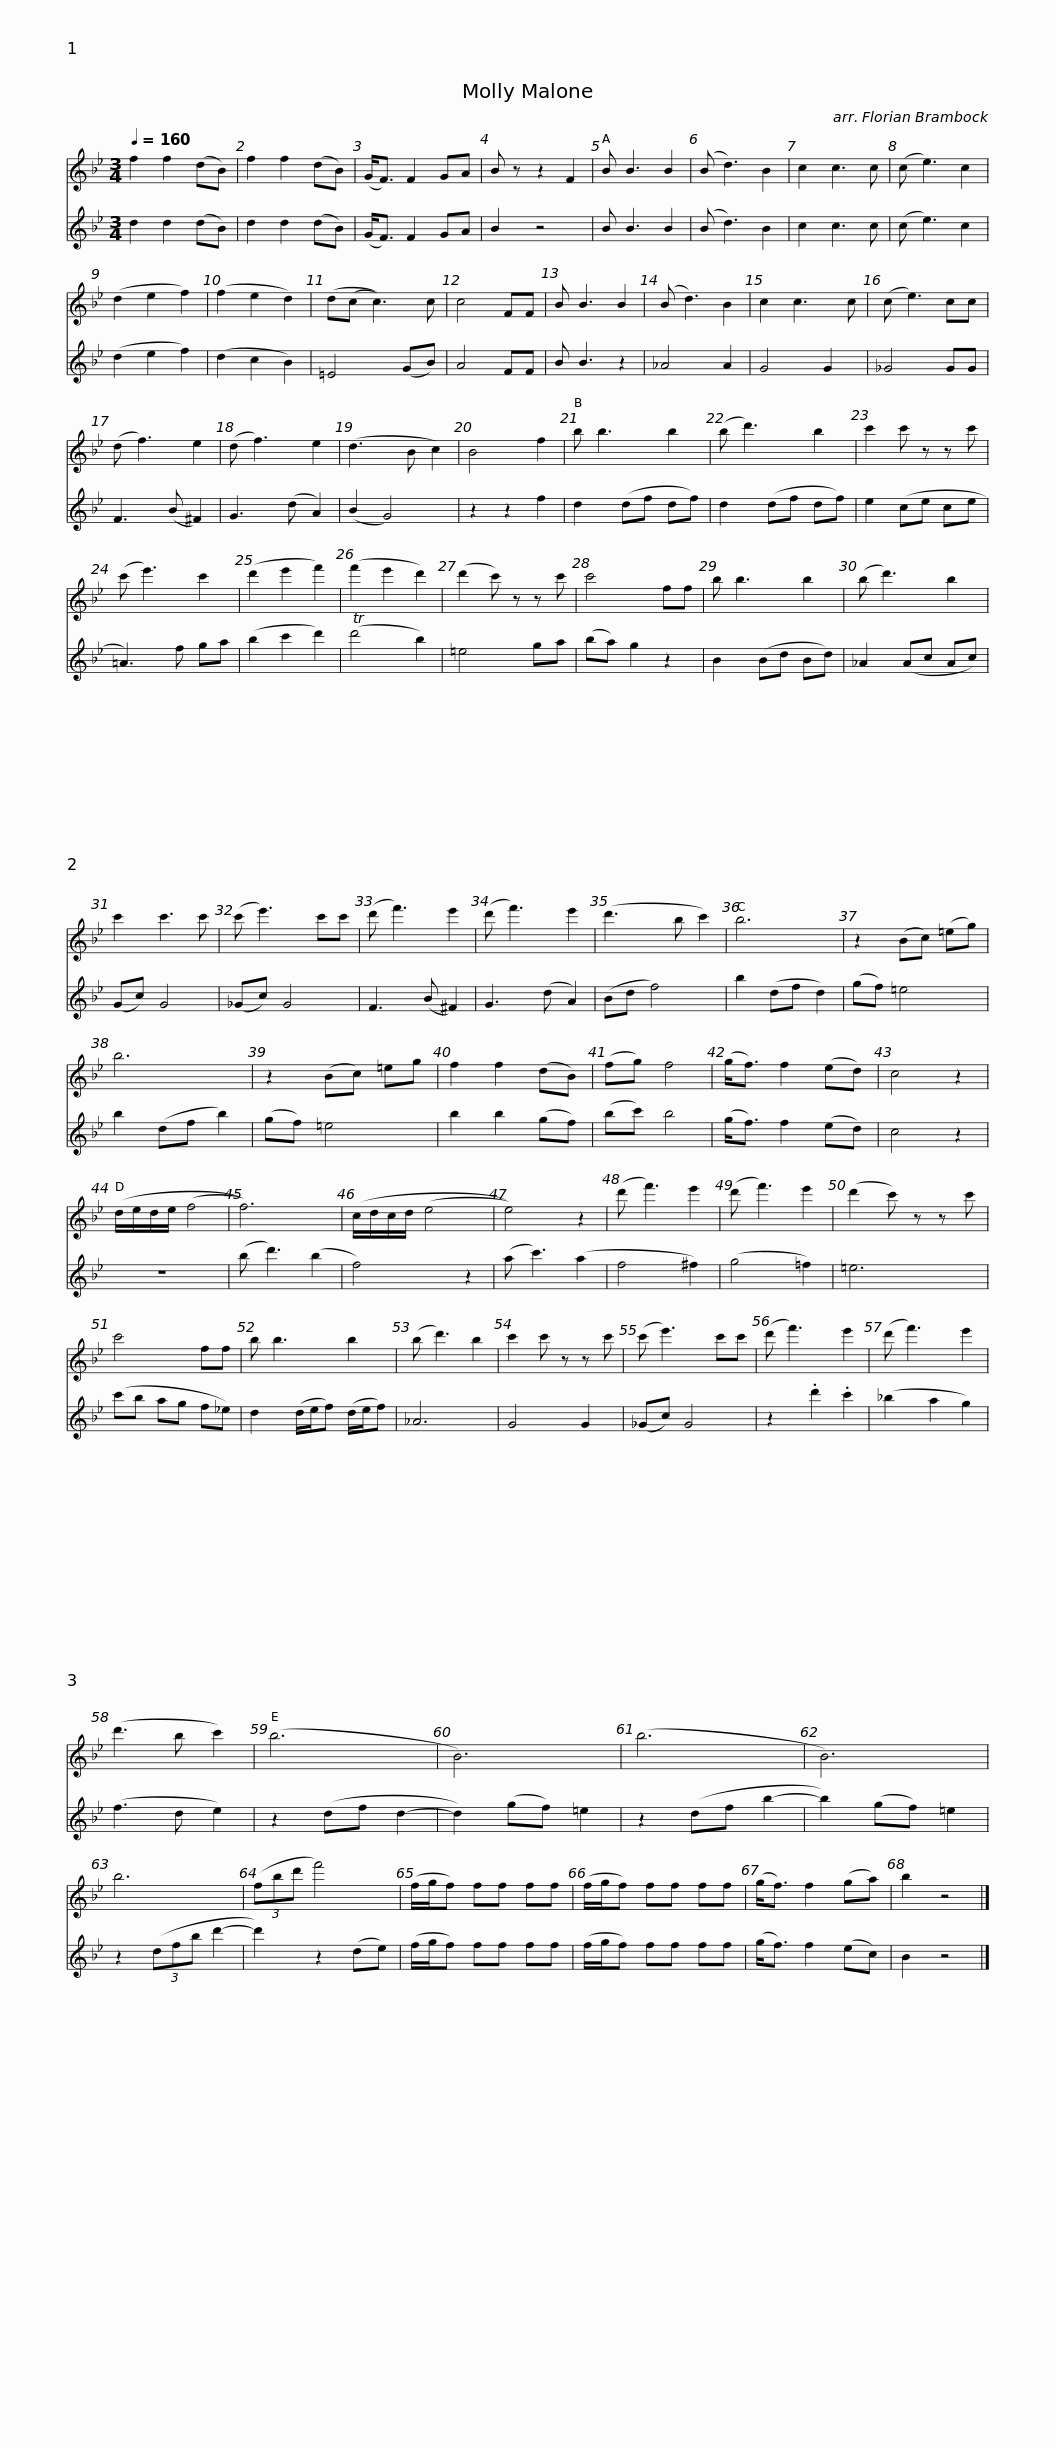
X:1
%%score 1 2
L:1/8
Q:1/4=160
M:3/4
I:linebreak $
K:Bb
V:1 treble
V:2 treble
V:1
 f2 f2 (dB) | f2 f2 (dB) | (G<F) F2 GA | B z z2 F2 | B B3 B2 | %5
 (B d3) B2 | c2 c3 c | (c e3) c2 | (d2 e2 f2) | (f2 e2 d2) |$ %10
 (d(c c3)) c | c4 FF | B B3 B2 | (B d3) B2 | c2 c3 c | %15
 (c e3) cc | (d f3) e2 | (d f3) e2 | (d3 B c2) | B4 f2 |$ %20
 b b3 b2 | (b d'3) b2 | c'2 c' z z c' | (c' e'3) c'2 | (d'2 e'2 f'2) | %25
 (f'2 e'2 d'2) | (d'2 c') z z c' | c'4 ff |$ b b3 b2 | (b d'3) b2 | %30
 c'2 c'3 c' | (c' e'3) c'c' | (d' f'3) e'2 | (d' f'3) e'2 | (d'3 b c'2) | %35
 b6 |$ z2 (Bc) (=eg) | b6 | z2 (Bc) =eg | f2 f2 (dB) | %40
 (fg) f4 | (g<f) f2 (ed) | c4 z2 | (d/e/d/e/ (f4 |$ f6)) | %45
 (c/d/c/d/ (e4 | e4)) z2 | (d' f'3) e'2 | (d' f'3) e'2 | (d'2 c') z z c' | %50
 c'4 ff | b b3 b2 |$ (b d'3) b2 | c'2 c' z z c' | (c' e'3) c'c' | %55
 (d' f'3) e'2 | (d' f'3) e'2 | (d'3 b c'2) | (b6 | B6) | %60
 (b6 |$ B6) | b6 | (3(fbd' f'4) | (f/g/f) ff ff | %65
 (f/g/f) ff ff | (g<f) f2 (ga) | b2 z4 |] %68
V:2
 d2 d2 (dB) | d2 d2 (dB) | (G<F) F2 GA | B2 z4 | B B3 B2 | %5
 (B d3) B2 | c2 c3 c | (c e3) c2 | (d2 e2 f2) | (d2 c2 B2) |$ %10
 =E4 (GB) | A4 FF | B B3 z2 | _A4 A2 | G4 G2 | %15
 _G4 GG | F3 (B ^F2) | G3 (d A2) | (B2 G4) | z2 z2 f2 |$ %20
 d2 (df df) | d2 (df df) | e2 (ce ce | =A3) f ga | (b2 c'2 d'2) | %25
 (Td'4 b2) | =e4 ga | (ba) g2 z2 |$ B2 (Bd Bd) | _A2 (Ac Ac) | %30
 (Gc) G4 | (_Gc) G4 | F3 (B ^F2) | G3 (d A2) | (Bd f4) | %35
 b2 (df d2) |$ (gf) =e4 | b2 (df b2) | (gf) =e4 | b2 b2 (gf) | %40
 (bc') b4 | (g<f) f2 (ed) | c4 z2 | z6 |$ (b d'3) (b2 | %45
 f4) z2 | (a c'3) (a2 | f4 ^f2) | (g4 =f2) | =e6 | %50
 (c'b ag f_e) | d2 (d/e/f) (d/e/f) |$ _A6 | G4 G2 | (_Gc) G4 | %55
 z2 .d'2 .c'2 | (_b2 a2 g2) | (f3 d e2) | z2 (df d2- | d2) (gf) =e2 | %60
 z2 (df b2- |$ b2) (gf) =e2 | z2 (3(dfb d'2- | d'2) z2 (de) | (f/g/f) ff ff | %65
 (f/g/f) ff ff | (g<f) f2 (ec) | B2 z4 |] %68
